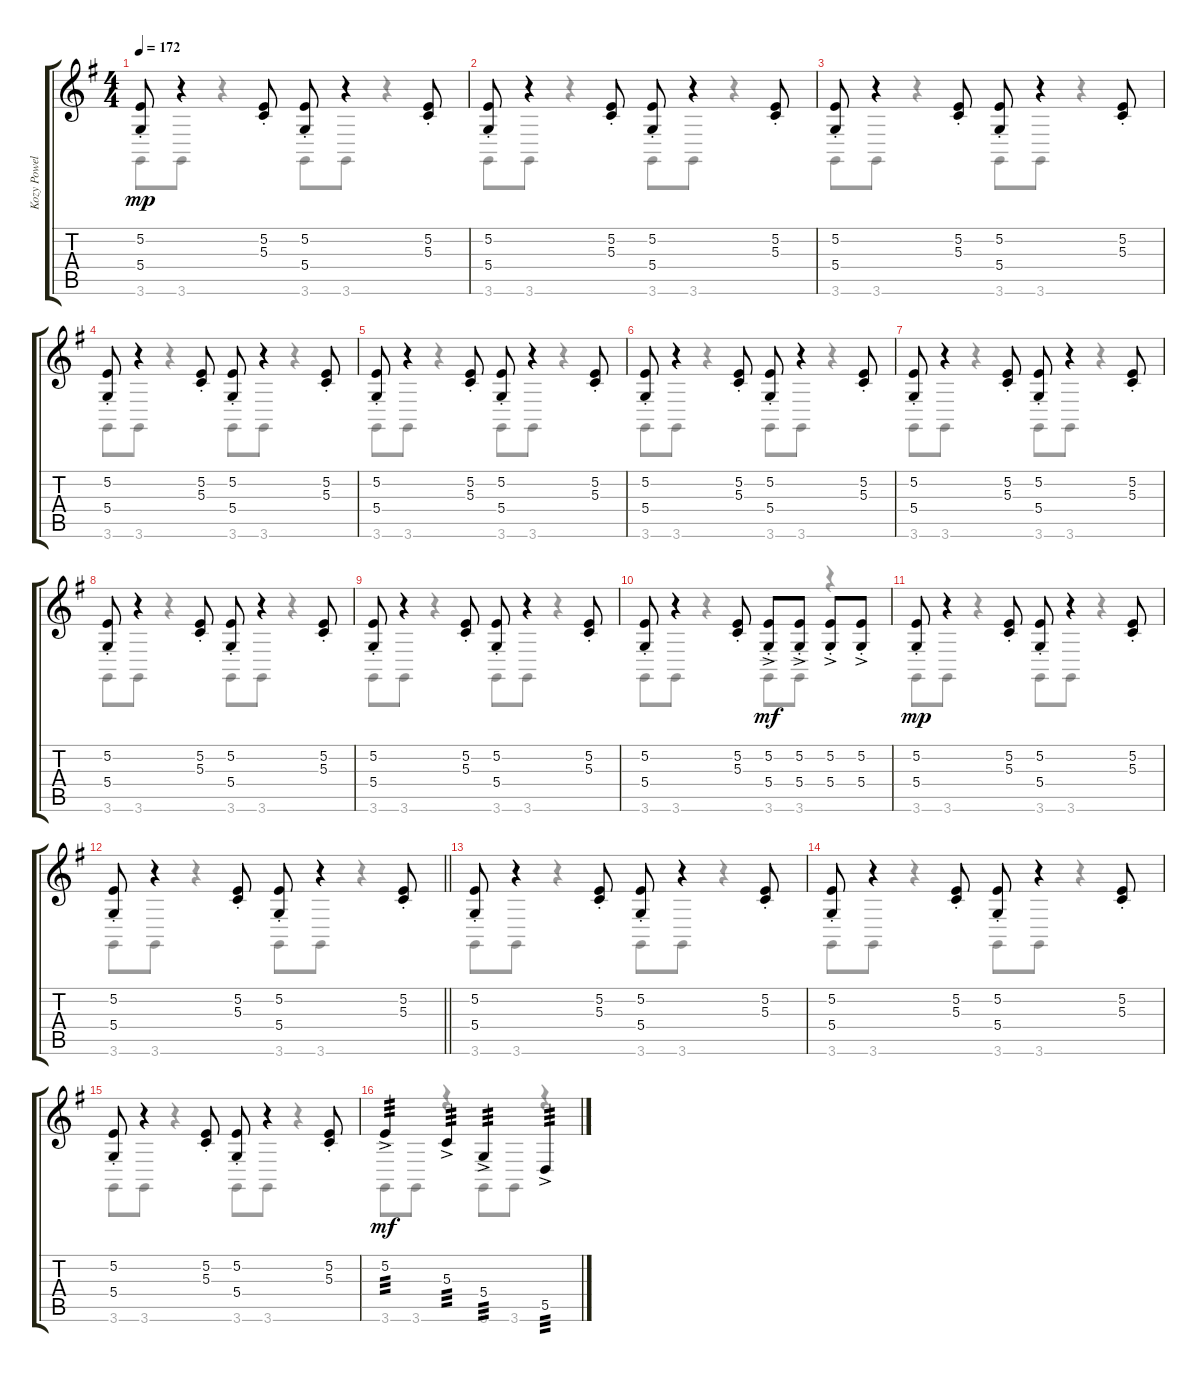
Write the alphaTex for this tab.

\track ("Kozy Powell Drums" "Kozy Powel") {instrument melodictom}
\staff {score tabs}
\tuning (E4 B3 G3 D3 A2 E2) {hide}
\voice
\ts (4 4)
\tempo 172
\clef g2
\ks g
(5.2{st} 5.4{st}).8{dy mp} r.4 (5.2{st} 5.3{st}).8 (5.2{st} 5.4{st}).8 r.4 (5.2{st} 5.3{st}).8 |
(5.2{st} 5.4{st}).8 r.4 (5.2{st} 5.3{st}).8 (5.2{st} 5.4{st}).8 r.4 (5.2{st} 5.3{st}).8 |
(5.2{st} 5.4{st}).8 r.4 (5.2{st} 5.3{st}).8 (5.2{st} 5.4{st}).8 r.4 (5.2{st} 5.3{st}).8 |
(5.2{st} 5.4{st}).8 r.4 (5.2{st} 5.3{st}).8 (5.2{st} 5.4{st}).8 r.4 (5.2{st} 5.3{st}).8 |
(5.2{st} 5.4{st}).8 r.4 (5.2{st} 5.3{st}).8 (5.2{st} 5.4{st}).8 r.4 (5.2{st} 5.3{st}).8 |
(5.2{st} 5.4{st}).8 r.4 (5.2{st} 5.3{st}).8 (5.2{st} 5.4{st}).8 r.4 (5.2{st} 5.3{st}).8 |
(5.2{st} 5.4{st}).8 r.4 (5.2{st} 5.3{st}).8 (5.2{st} 5.4{st}).8 r.4 (5.2{st} 5.3{st}).8 |
(5.2{st} 5.4{st}).8 r.4 (5.2{st} 5.3{st}).8 (5.2{st} 5.4{st}).8 r.4 (5.2{st} 5.3{st}).8 |
(5.2{st} 5.4{st}).8 r.4 (5.2{st} 5.3{st}).8 (5.2{st} 5.4{st}).8 r.4 (5.2{st} 5.3{st}).8 |
(5.2{st} 5.4{st}).8 r.4 (5.2{st} 5.3{st}).8 (5.2{ac st} 5.4{ac st}).8{dy mf} (5.2{ac st} 5.4{ac st}).8 (5.2{ac st} 5.4{ac st}).8 (5.2{ac st} 5.4{ac st}).8 |
(5.2{st} 5.4{st}).8{dy mp} r.4 (5.2{st} 5.3{st}).8 (5.2{st} 5.4{st}).8 r.4 (5.2{st} 5.3{st}).8 |
\barLineRight lightlight
(5.2{st} 5.4{st}).8 r.4 (5.2{st} 5.3{st}).8 (5.2{st} 5.4{st}).8 r.4 (5.2{st} 5.3{st}).8 |
(5.2{st} 5.4{st}).8 r.4 (5.2{st} 5.3{st}).8 (5.2{st} 5.4{st}).8 r.4 (5.2{st} 5.3{st}).8 |
(5.2{st} 5.4{st}).8 r.4 (5.2{st} 5.3{st}).8 (5.2{st} 5.4{st}).8 r.4 (5.2{st} 5.3{st}).8 |
(5.2{st} 5.4{st}).8 r.4 (5.2{st} 5.3{st}).8 (5.2{st} 5.4{st}).8 r.4 (5.2{st} 5.3{st}).8 |
5.2{ac}.4{tp 3 dy mf} 5.3{ac}.4{tp 3} 5.4{ac}.4{tp 3} 5.5{ac}.4{tp 3}
\voice
\clef g2
\ottava regular
\simile none
\ks g
3.6.8{dy mp} 3.6.8 r.4 3.6.8 3.6.8 r.4 |
3.6.8 3.6.8 r.4 3.6.8 3.6.8 r.4 |
3.6.8 3.6.8 r.4 3.6.8 3.6.8 r.4 |
3.6.8 3.6.8 r.4 3.6.8 3.6.8 r.4 |
3.6.8 3.6.8 r.4 3.6.8 3.6.8 r.4 |
3.6.8 3.6.8 r.4 3.6.8 3.6.8 r.4 |
3.6.8 3.6.8 r.4 3.6.8 3.6.8 r.4 |
3.6.8 3.6.8 r.4 3.6.8 3.6.8 r.4 |
3.6.8 3.6.8 r.4 3.6.8 3.6.8 r.4 |
3.6.8 3.6.8 r.4 3.6.8 3.6.8 r.4 |
3.6.8 3.6.8 r.4 3.6.8 3.6.8 r.4 |
\barLineRight lightlight
3.6.8 3.6.8 r.4 3.6.8 3.6.8 r.4 |
3.6.8 3.6.8 r.4 3.6.8 3.6.8 r.4 |
3.6.8 3.6.8 r.4 3.6.8 3.6.8 r.4 |
3.6.8 3.6.8 r.4 3.6.8 3.6.8 r.4 |
3.6.8 3.6.8 r.4 3.6.8 3.6.8 r.4
